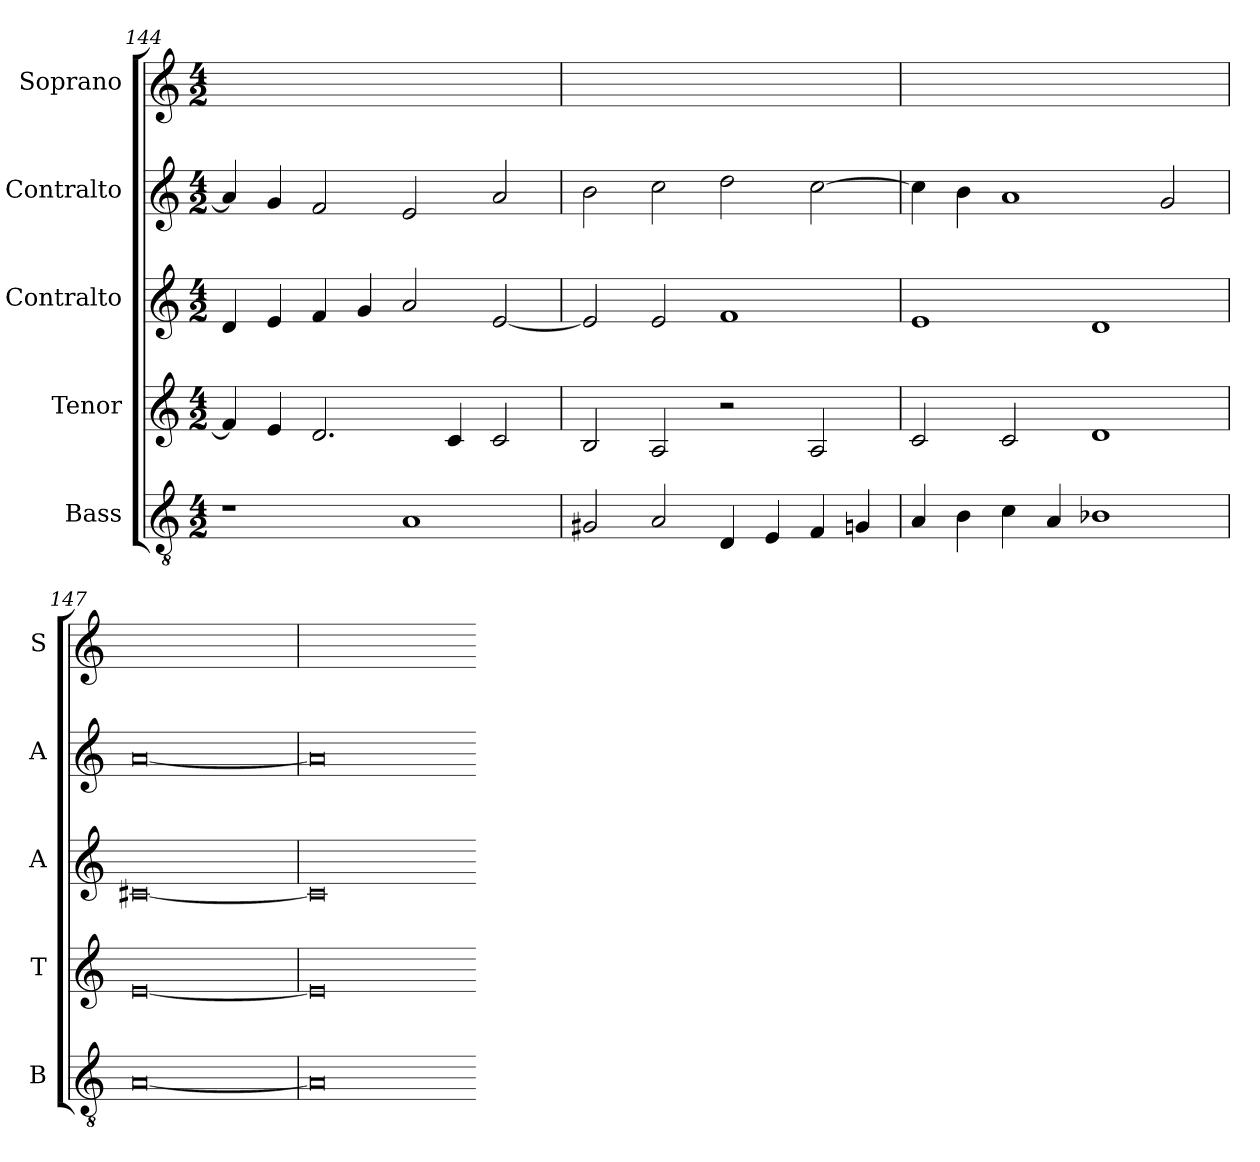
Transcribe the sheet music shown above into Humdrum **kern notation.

**kern	**kern	**kern	**kern	**kern
*part5	*part4	*part3	*part2	*part1
*staff5	*staff4	*staff3	*staff2	*staff1
*I"Bass	*I"Tenor	*I"Contralto	*I"Contralto	*I"Soprano
*I'B	*I'T	*I'A	*I'A	*I'S
*clefGv2	*clefG2	*clefG2	*clefG2	*clefG2
*k[]	*k[]	*k[]	*k[]	*k[]
*E:phr	*E:phr	*E:phr	*E:phr	*E:phr
*M4/2	*M4/2	*M4/2	*M4/2	*M4/2
=144	=144	=144	=144	=144
1r	4f]	4d	4a]	0ryy
.	4e	4e	4g	.
.	2.d	4f	2f	.
.	.	4g	.	.
1A	.	2a	2e	.
.	4c	.	.	.
.	2c	[2e	2a	.
=145	=145	=145	=145	=145
2G#X	2B	2e]	2b	0ryy
2A	2A	2e	2cc	.
4D	2r	1f	2dd	.
4E	.	.	.	.
4F	2A	.	[2cc	.
4Gn	.	.	.	.
=146	=146	=146	=146	=146
4A	2c	1e	4cc]	0ryy
4B	.	.	4b	.
4c	2c	.	1a	.
4A	.	.	.	.
1B-X	1d	1d	.	.
.	.	.	2g	.
=147	=147	=147	=147	=147
[0A	[0e	[0c#X	[0a	0ryy
=148	=148	=148	=148	=148
0A]	0e]	0c#]	0a]	0ryy
=-	=-	=-	=-	=-
*-	*-	*-	*-	*-
